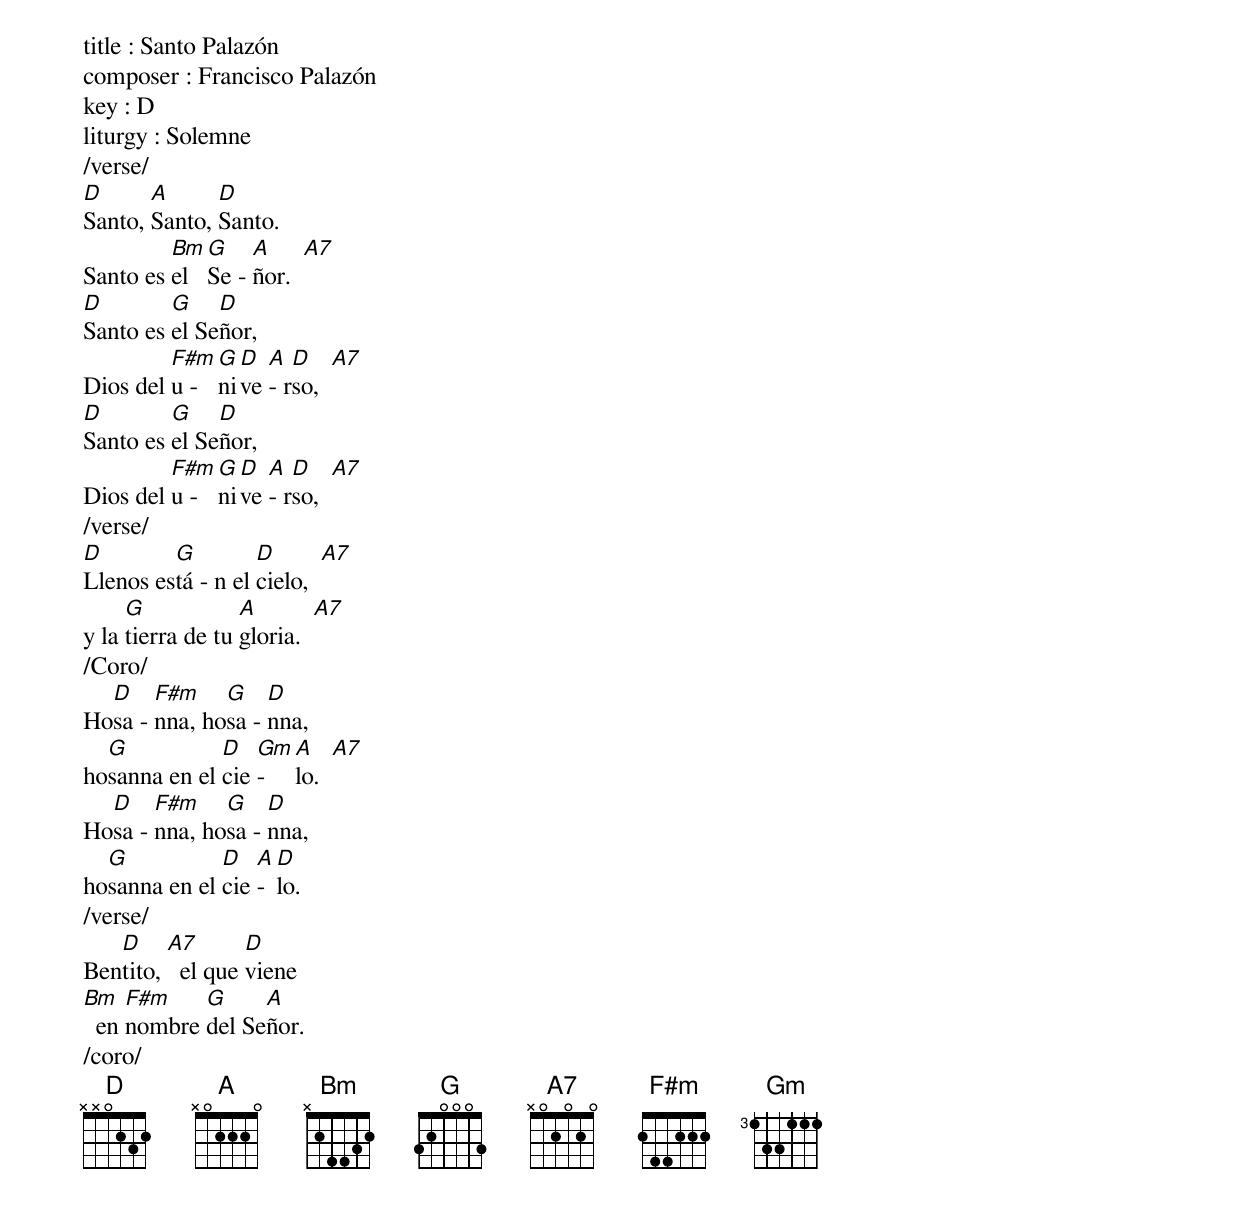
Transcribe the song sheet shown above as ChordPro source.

title : Santo Palazón
composer : Francisco Palazón
key : D
liturgy : Solemne
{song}
/verse/
[D]Santo, [A]Santo, [D]Santo.
Santo es [Bm]el [G]Se - [A]ñor.  [A7]
[D]Santo es [G]el Se[D]ñor,
Dios del [F#m]u - [G]ni[D]ve [A]- r[D]so,  [A7]
[D]Santo es [G]el Se[D]ñor,
Dios del [F#m]u - [G]ni[D]ve [A]- r[D]so,  [A7]
/verse/
[D]Llenos es[G]tá - n el [D]cielo,  [A7]
y la [G]tierra de tu [A]gloria.  [A7]
/Coro/
Ho[D]sa - [F#m]nna, ho[G]sa - [D]nna,
ho[G]sanna en el [D]cie [Gm]- [A]lo.  [A7]
Ho[D]sa - [F#m]nna, ho[G]sa - [D]nna,
ho[G]sanna en el [D]cie [A]- [D]lo.
/verse/
Ben[D]tito, [A7]  el que [D]viene
[Bm]  en [F#m]nombre [G]del Se[A]ñor.
/coro/
